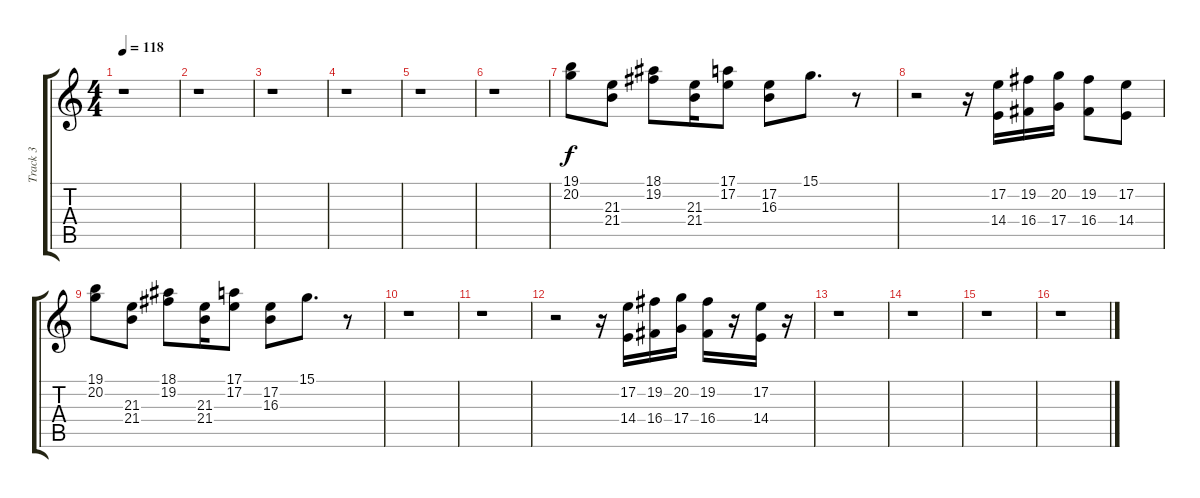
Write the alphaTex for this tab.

\track ("Track 3" "Track 3") {instrument harpsichord}
\staff {score tabs}
\tuning (E4 B3 G3 D3 A2 E2) {hide}
\ts (4 4)
\tempo 118
\clef g2
\ks c
r.1{dy f} |
r.1 |
r.1 |
r.1 |
r.1 |
r.1 |
(19.1 20.2).8 (21.3 21.4).8 (18.1 19.2).8 (21.3 21.4).16 (17.1 17.2).8 (17.2 16.3).8 15.1.8{d} r.8 |
r.2 r.16 (17.2 14.4).16 (19.2 16.4).16 (20.2 17.4).16 (19.2 16.4).8 (17.2 14.4).8 |
(19.1 20.2).8 (21.3 21.4).8 (18.1 19.2).8 (21.3 21.4).16 (17.1 17.2).8 (17.2 16.3).8 15.1.8{d} r.8 |
r.1 |
r.1 |
r.2 r.16 (17.2 14.4).16 (19.2 16.4).16 (20.2 17.4).16 (19.2 16.4).16 r.16 (17.2 14.4).16 r.16 |
r.1 |
r.1 |
r.1 |
r.1
